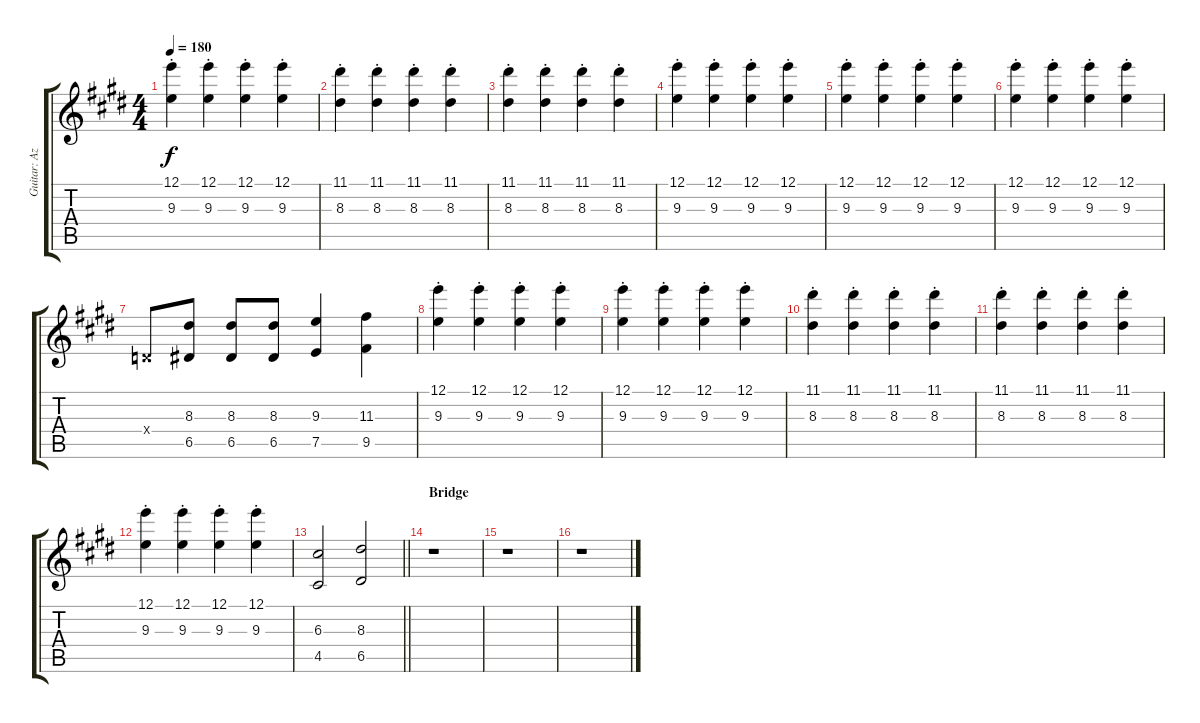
\track ("Guitar: Azusa Nakano" "Guitar: Az") {instrument distortionguitar}
\staff {score tabs}
\tuning (E4 B3 G3 D3 A2 E2) {hide}
\ts (4 4)
\tempo 180
\clef g2
\ks e
(12.1{st} 9.3{st}).4{dy f} (12.1{st} 9.3{st}).4 (12.1{st} 9.3{st}).4 (12.1{st} 9.3{st}).4 |
(11.1{st} 8.3{st}).4 (11.1{st} 8.3{st}).4 (11.1{st} 8.3{st}).4 (11.1{st} 8.3{st}).4 |
(11.1{st} 8.3{st}).4 (11.1{st} 8.3{st}).4 (11.1{st} 8.3{st}).4 (11.1{st} 8.3{st}).4 |
(12.1{st} 9.3{st}).4 (12.1{st} 9.3{st}).4 (12.1{st} 9.3{st}).4 (12.1{st} 9.3{st}).4 |
(12.1{st} 9.3{st}).4 (12.1{st} 9.3{st}).4 (12.1{st} 9.3{st}).4 (12.1{st} 9.3{st}).4 |
(12.1{st} 9.3{st}).4 (12.1{st} 9.3{st}).4 (12.1{st} 9.3{st}).4 (12.1{st} 9.3{st}).4 |
0.4{x}.8 (8.3 6.5).8 (8.3 6.5).8 (8.3 6.5).8 (9.3 7.5).4 (11.3 9.5).4 |
(12.1{st} 9.3{st}).4 (12.1{st} 9.3{st}).4 (12.1{st} 9.3{st}).4 (12.1{st} 9.3{st}).4 |
(12.1{st} 9.3{st}).4 (12.1{st} 9.3{st}).4 (12.1{st} 9.3{st}).4 (12.1{st} 9.3{st}).4 |
(11.1{st} 8.3{st}).4 (11.1{st} 8.3{st}).4 (11.1{st} 8.3{st}).4 (11.1{st} 8.3{st}).4 |
(11.1{st} 8.3{st}).4 (11.1{st} 8.3{st}).4 (11.1{st} 8.3{st}).4 (11.1{st} 8.3{st}).4 |
(12.1{st} 9.3{st}).4 (12.1{st} 9.3{st}).4 (12.1{st} 9.3{st}).4 (12.1{st} 9.3{st}).4 |
\barLineRight lightlight
(6.3 4.5).2 (8.3 6.5).2 |
\section ("" "Bridge")
r.1 |
r.1 |
r.1
